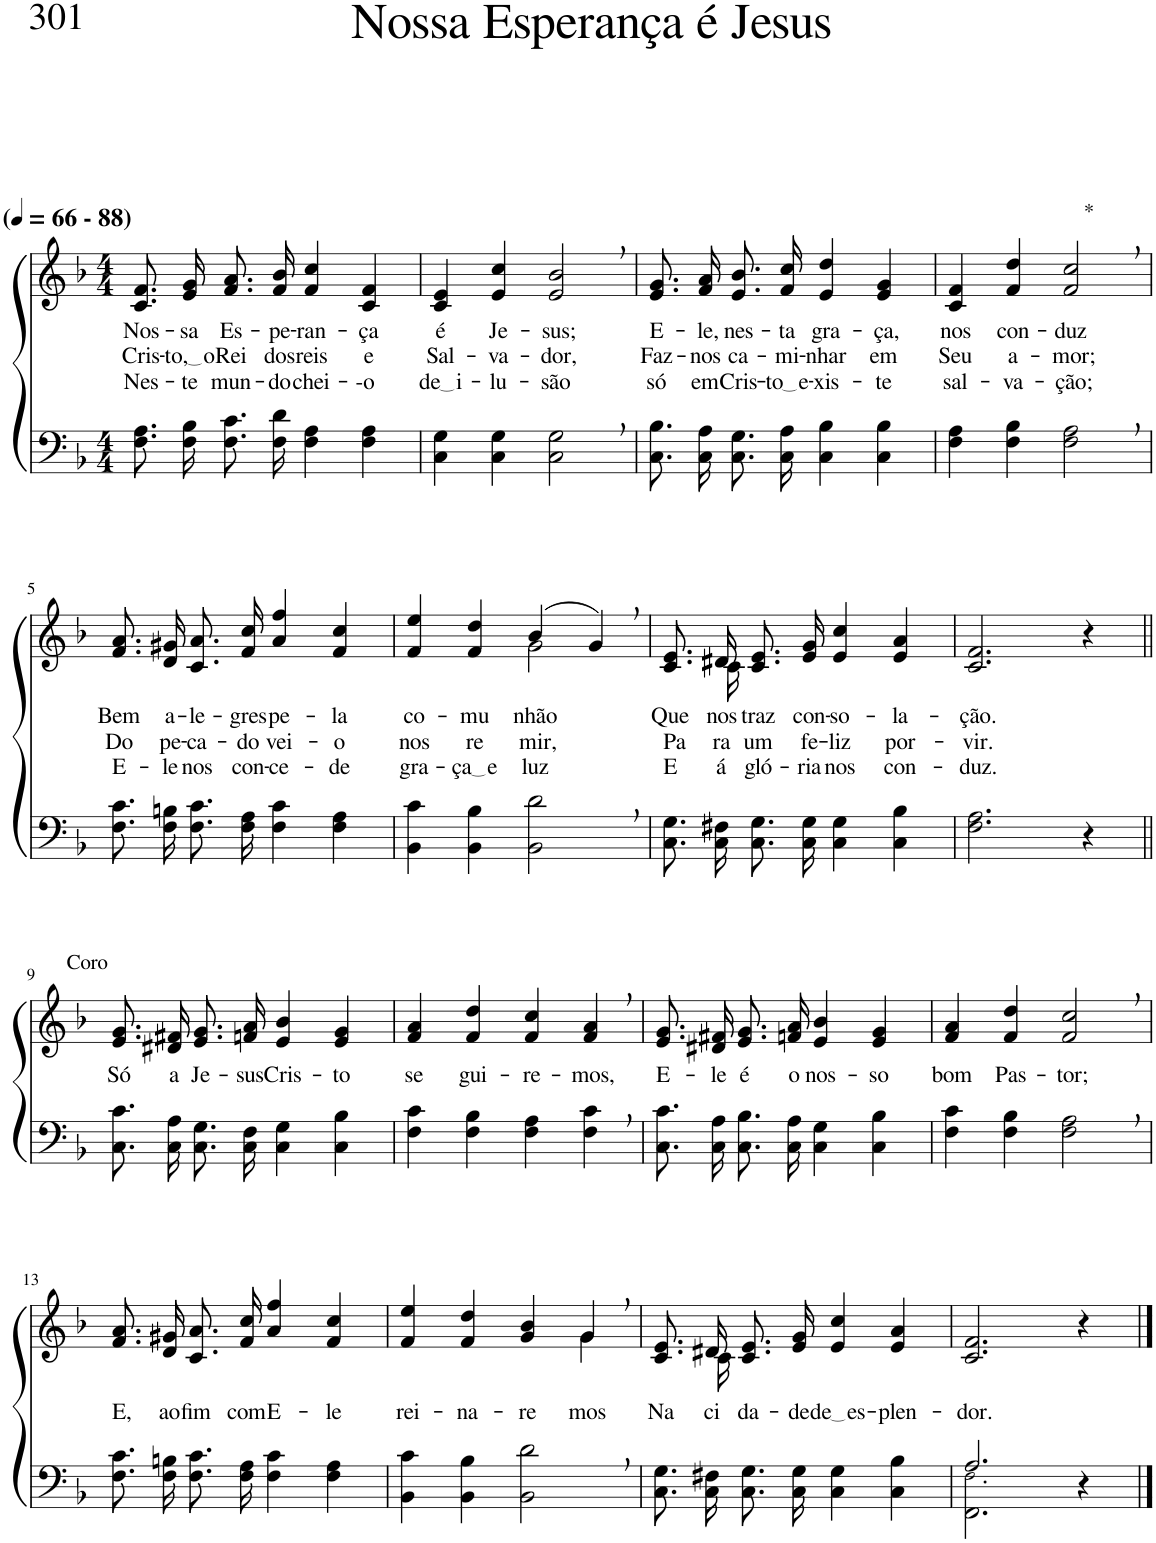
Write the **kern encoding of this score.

**kern	**kern	**text	**text	**text
*part2	*part1	*part1	*part1	*part1
*staff2	*staff1	*staff1	*staff1	*staff1
*I"Parte III e IV	*I"Parte I e II	*	*	*
*clefF4	*clefG2	*	*	*
*Trd1c2	*Trd1c2	*	*	*
*k[b-]	*k[b-]	*	*	*
*M4/4	*M4/4	*	*	*
*MM66	*MM66	*	*	*
=1	=1	=1	=1	=1
!	!LO:TX:a:B:t=(	!	!	!
!	!LO:TX:a:B:t=- 88)	!	!	!
!	!	!LO:LY:b	!LO:LY:b	!LO:LY:b
8.F\ 8.A\L	8.c/ 8.f/L	Nos-	Cris-	Nes-
!	!	!LO:LY:b	!LO:LY:b	!LO:LY:b
16F\ 16B-\Jk	16e/ 16g/Jk	-sa	to, o	-te
!	!	!LO:LY:b	!LO:LY:b	!LO:LY:b
8.F\ 8.c\L	8.f/ 8.a/L	Es-	Rei	mun-
!	!	!LO:LY:b	!LO:LY:b	!LO:LY:b
16F\ 16d\Jk	16f/ 16b-/Jk	-pe-	dos	-do
!	!	!LO:LY:b	!LO:LY:b	!LO:LY:b
4F\ 4A\	4f/ 4cc/	-ran-	reis	chei-
!	!	!LO:LY:b	!LO:LY:b	!LO:LY:b
4F\ 4A\	4c/ 4f/	-ça	e	--o
=2	=2	=2	=2	=2
!	!	!LO:LY:b	!LO:LY:b	!LO:LY:b
4C\ 4G\	4c/ 4e/	é	Sal-	de i
!	!	!LO:LY:b	!LO:LY:b	!LO:LY:b
4C\ 4G\	4e/ 4cc/	Je-	-va-	-lu-
!	!	!LO:LY:b	!LO:LY:b	!LO:LY:b
2C\, 2G\,	2e/, 2b-/,	-sus;	-dor,	-são
=3	=3	=3	=3	=3
!	!	!LO:LY:b	!LO:LY:b	!LO:LY:b
8.C\ 8.B-\L	8.e/ 8.g/L	E-	Faz-	só
!	!	!LO:LY:b	!LO:LY:b	!LO:LY:b
16C\ 16A\Jk	16f/ 16a/Jk	-le,	-nos	em
!	!	!LO:LY:b	!LO:LY:b	!LO:LY:b
8.C\ 8.G\L	8.e/ 8.b-/L	nes-	ca-	Cris-
!	!	!LO:LY:b	!LO:LY:b	!LO:LY:b
16C\ 16A\Jk	16f/ 16cc/Jk	-ta	-mi-	to e
!	!	!LO:LY:b	!LO:LY:b	!LO:LY:b
4C\ 4B-\	4e/ 4dd/	gra-	-nhar	-xis-
!	!	!LO:LY:b	!LO:LY:b	!LO:LY:b
4C\ 4B-\	4e/ 4g/	-ça,	em	-te
=4	=4	=4	=4	=4
!	!	!LO:LY:b	!LO:LY:b	!LO:LY:b
4F\ 4A\	4c/ 4f/	nos	Seu	sal-
!	!	!LO:LY:b	!LO:LY:b	!LO:LY:b
4F\ 4B-\	4f/ 4dd/	con-	a-	-va-
!	!LO:TX:a:t=*	!	!	!
!	!	!LO:LY:b	!LO:LY:b	!LO:LY:b
2F\, 2A\,	2f/, 2cc/,	-duz	-mor;	-ção;
!!LO:LB:g=z
=5	=5	=5	=5	=5
!	!	!LO:LY:b	!LO:LY:b	!LO:LY:b
8.F\ 8.c\L	8.f/ 8.a/L	Bem	Do	E-
!	!	!LO:LY:b	!LO:LY:b	!LO:LY:b
16F\ 16Bn\Jk	16d/ 16g#X/Jk	a-	pe-	-le
!	!	!LO:LY:b	!LO:LY:b	!LO:LY:b
8.F\ 8.c\L	8.c/ 8.a/L	-le-	-ca-	nos
!	!	!LO:LY:b	!LO:LY:b	!LO:LY:b
16F\ 16A\Jk	16f/ 16cc/Jk	-gres	-do	con-
!	!	!LO:LY:b	!LO:LY:b	!LO:LY:b
4F\ 4c\	4a/ 4ff/	pe-	vei-	-ce-
!	!	!LO:LY:b	!LO:LY:b	!LO:LY:b
4F\ 4A\	4f/ 4cc/	-la	-o	-de
=6	=6	=6	=6	=6
!	!	!LO:LY:b	!LO:LY:b	!LO:LY:b
*	*^	*	*	*
4BB-\ 4c\	4f/ 4ee/	2ryy	co-	nos	gra-
!	!	!	!LO:LY:b	!LO:LY:b	!LO:LY:b
4BB-\ 4B-\	4f/ 4dd/	.	-mu-	re-	ça e
!	!	!	!LO:LY:b	!LO:LY:b	!LO:LY:b
2BB-\, 2d\,	(4b-/	2g\	-nhão	-mir,	luz
.	4g,/)	.	.	.	.
=7	=7	=7	=7	=7	=7
!	!	!	!LO:LY:b	!LO:LY:b	!LO:LY:b
8.C\ 8.G\L	8.c/ 8.e/L	8.ryy	Que	Pa-	E
!	!	!	!LO:LY:b	!LO:LY:b	!LO:LY:b
16C\ 16F#X\Jk	16d#X/Jk	16c\	nos	-ra	á
!	!	!	!LO:LY:b	!LO:LY:b	!LO:LY:b
8.C\ 8.G\L	8.c/ 8.e/L	2.ryy	traz	um	gló-
!	!	!	!LO:LY:b	!LO:LY:b	!LO:LY:b
16C\ 16G\Jk	16e/ 16g/Jk	.	con-	fe-	-ria
!	!	!	!LO:LY:b	!LO:LY:b	!LO:LY:b
4C\ 4G\	4e/ 4cc/	.	-so-	-liz	nos
!	!	!	!LO:LY:b	!LO:LY:b	!LO:LY:b
4C\ 4B-\	4e/ 4a/	.	-la-	por-	con-
*	*v	*v	*	*	*
=8	=8	=8	=8	=8
!	!	!LO:LY:b	!LO:LY:b	!LO:LY:b
2.F\ 2.A\	2.c/ 2.f/	-ção.	-vir.	-duz.
4r	4r	.	.	.
!!LO:LB:g=z
=9||	=9||	=9||	=9||	=9||
!	!LO:TX:a:t=Coro	!	!	!
!	!	!LO:LY:b	!	!
8.C\ 8.c\L	8.e/ 8.g/L	Só	.	.
!	!	!LO:LY:b	!	!
16C\ 16A\Jk	16d#X/ 16f#X/Jk	a	.	.
!	!	!LO:LY:b	!	!
8.C\ 8.G\L	8.e/ 8.g/L	Je-	.	.
!	!	!LO:LY:b	!	!
16C\ 16F\Jk	16fn/ 16a/Jk	-sus	.	.
!	!	!LO:LY:b	!	!
4C\ 4G\	4e/ 4b-/	Cris-	.	.
!	!	!LO:LY:b	!	!
4C\ 4B-\	4e/ 4g/	-to	.	.
=10	=10	=10	=10	=10
!	!	!LO:LY:b	!	!
4F\ 4c\	4f/ 4a/	se	.	.
!	!	!LO:LY:b	!	!
4F\ 4B-\	4f/ 4dd/	gui-	.	.
!	!	!LO:LY:b	!	!
4F\ 4A\	4f/ 4cc/	-re-	.	.
!	!	!LO:LY:b	!	!
4F\, 4c\,	4f/, 4a/,	-mos,	.	.
=11	=11	=11	=11	=11
!	!	!LO:LY:b	!	!
8.C\ 8.c\L	8.e/ 8.g/L	E-	.	.
!	!	!LO:LY:b	!	!
16C\ 16A\Jk	16d#X/ 16f#X/Jk	-le	.	.
!	!	!LO:LY:b	!	!
8.C\ 8.B-\L	8.e/ 8.g/L	é	.	.
!	!	!LO:LY:b	!	!
16C\ 16A\Jk	16fn/ 16a/Jk	o	.	.
!	!	!LO:LY:b	!	!
4C\ 4G\	4e/ 4b-/	nos-	.	.
!	!	!LO:LY:b	!	!
4C\ 4B-\	4e/ 4g/	-so	.	.
=12	=12	=12	=12	=12
!	!	!LO:LY:b	!	!
4F\ 4c\	4f/ 4a/	bom	.	.
!	!	!LO:LY:b	!	!
4F\ 4B-\	4f/ 4dd/	Pas-	.	.
!	!	!LO:LY:b	!	!
2F\, 2A\,	2f/, 2cc/,	-tor;	.	.
!!LO:LB:g=z
=13	=13	=13	=13	=13
!	!	!LO:LY:b	!	!
8.F\ 8.c\L	8.f/ 8.a/L	E,	.	.
!	!	!LO:LY:b	!	!
16F\ 16Bn\Jk	16d/ 16g#X/Jk	ao	.	.
!	!	!LO:LY:b	!	!
8.F\ 8.c\L	8.c/ 8.a/L	fim	.	.
!	!	!LO:LY:b	!	!
16F\ 16A\Jk	16f/ 16cc/Jk	com	.	.
!	!	!LO:LY:b	!	!
4F\ 4c\	4a/ 4ff/	E-	.	.
!	!	!LO:LY:b	!	!
4F\ 4A\	4f/ 4cc/	-le	.	.
=14	=14	=14	=14	=14
!	!	!LO:LY:b	!	!
*	*^	*	*	*
4BB-\ 4c\	4f/ 4ee/	2.ryy	rei-	.	.
!	!	!	!LO:LY:b	!	!
4BB-\ 4B-\	4f/ 4dd/	.	-na-	.	.
!	!	!	!LO:LY:b	!	!
2BB-\, 2d\,	4g/ 4b-/	.	-re-	.	.
!	!	!	!LO:LY:b	!	!
.	4g,/	4g\	-mos	.	.
=15	=15	=15	=15	=15	=15
!	!	!	!LO:LY:b	!	!
8.C\ 8.G\L	8.c/ 8.e/L	8.ryy	Na	.	.
!	!	!	!LO:LY:b	!	!
16C\ 16F#X\Jk	16d#X/Jk	16c\	ci-	.	.
!	!	!	!LO:LY:b	!	!
8.C\ 8.G\L	8.c/ 8.e/L	2.ryy	-da-	.	.
!	!	!	!LO:LY:b	!	!
16C\ 16G\Jk	16e/ 16g/Jk	.	-de	.	.
!	!	!	!LO:LY:b	!	!
4C\ 4G\	4e/ 4cc/	.	de es	.	.
!	!	!	!LO:LY:b	!	!
4C\ 4B-\	4e/ 4a/	.	-plen-	.	.
*	*v	*v	*	*	*
=16	=16	=16	=16	=16
*^	*	*	*	*
!	!	!	!LO:LY:b	!	!
2.A/	2.FF\ 2.F!\	2.c/ 2.f/	-dor.	.	.
4r	4ryy	4r	.	.	.
*v	*v	*	*	*	*
==	==	==	==	==
*-	*-	*-	*-	*-
